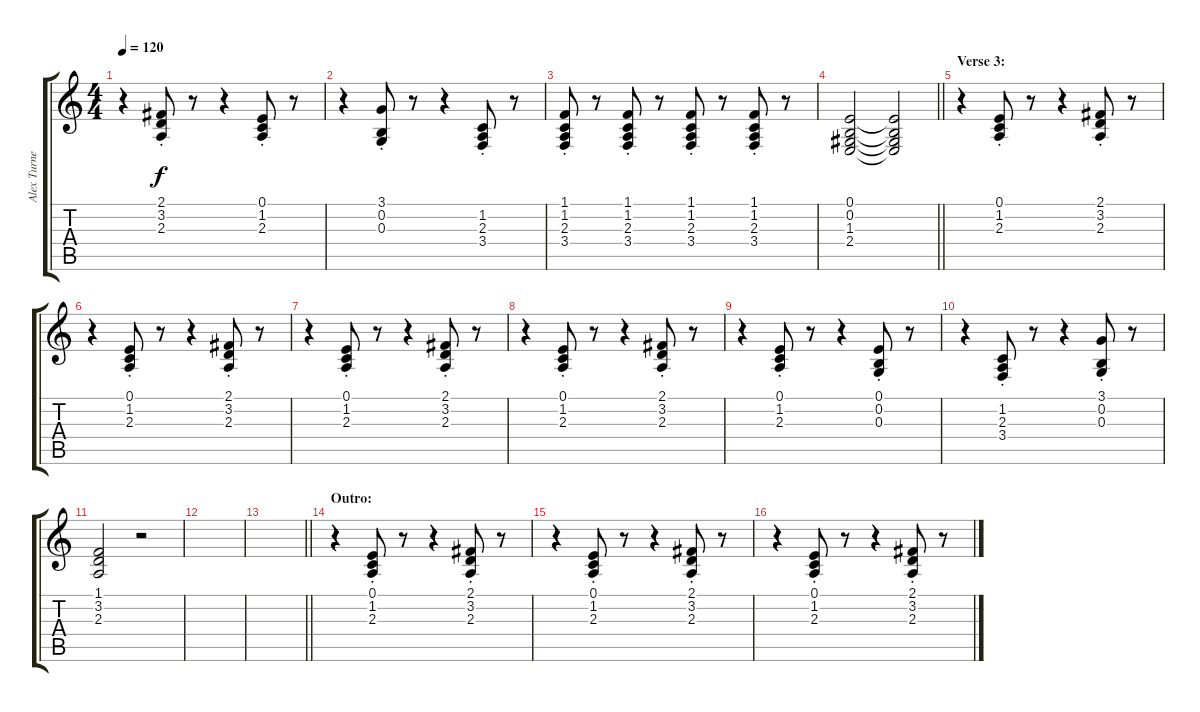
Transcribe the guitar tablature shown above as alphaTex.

\track ("Alex Turner (Organ)" "Alex Turne") {instrument drawbarorgan}
\staff {score tabs}
\tuning (E4 B3 G3 D3 A2 E2) {hide}
\ts (4 4)
\tempo 120
\clef g2
\ks c
r.4{dy f} (2.1{st} 3.2{st} 2.3{st}).8 r.8 r.4 (0.1{st} 1.2{st} 2.3{st}).8 r.8 |
r.4 (3.1{st} 0.2{st} 0.3{st}).8 r.8 r.4 (1.2{st} 2.3{st} 3.4{st}).8 r.8 |
(1.1{st} 1.2{st} 2.3{st} 3.4{st}).8 r.8 (1.1{st} 1.2{st} 2.3{st} 3.4{st}).8 r.8 (1.1{st} 1.2{st} 2.3{st} 3.4{st}).8 r.8 (1.1{st} 1.2{st} 2.3{st} 3.4{st}).8 r.8 |
\barLineRight lightlight
(0.1 0.2 1.3 2.4).2 (0.1{t} 0.2{t} 1.3{t} 2.4{t}).2{volume 3} |
\section ("" "Verse 3:")
r.4{volume 13} (0.1{st} 1.2{st} 2.3{st}).8 r.8 r.4 (2.1{st} 3.2{st} 2.3{st}).8 r.8 |
r.4 (0.1{st} 1.2{st} 2.3{st}).8 r.8 r.4 (2.1{st} 3.2{st} 2.3{st}).8 r.8 |
r.4 (0.1{st} 1.2{st} 2.3{st}).8 r.8 r.4 (2.1{st} 3.2{st} 2.3{st}).8 r.8 |
r.4 (0.1{st} 1.2{st} 2.3{st}).8 r.8 r.4 (2.1{st} 3.2{st} 2.3{st}).8 r.8 |
r.4 (0.1{st} 1.2{st} 2.3{st}).8 r.8 r.4 (0.1{st} 0.2{st} 0.3{st}).8 r.8 |
r.4 (1.2{st} 2.3{st} 3.4{st}).8 r.8 r.4 (3.1{st} 0.2{st} 0.3{st}).8 r.8 |
(1.1 3.2 2.3).2 r.2 |
|
\barLineRight lightlight
|
\section ("" "Outro:")
r.4 (0.1{st} 1.2{st} 2.3{st}).8 r.8 r.4 (2.1{st} 3.2{st} 2.3{st}).8 r.8 |
r.4 (0.1{st} 1.2{st} 2.3{st}).8 r.8 r.4 (2.1{st} 3.2{st} 2.3{st}).8 r.8 |
r.4 (0.1{st} 1.2{st} 2.3{st}).8 r.8 r.4 (2.1{st} 3.2{st} 2.3{st}).8 r.8
